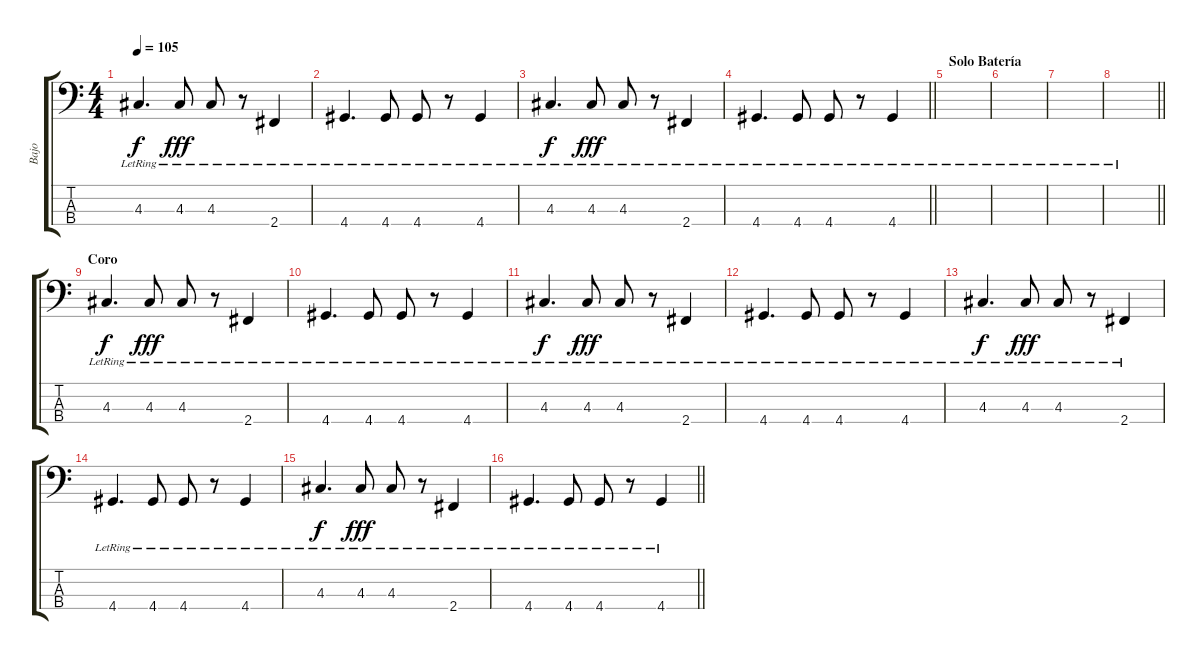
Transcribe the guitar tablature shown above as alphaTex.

\track ("Bajo" "Bajo") {instrument electricbassfinger}
\staff {score tabs}
\tuning (G2 D2 A1 E1) {hide}
\ts (4 4)
\tempo 105
\clef f4
\ks c
4.3{lr}.4{d dy f} 4.3{lr}.8{dy fff} 4.3{lr}.8 r.8 2.4{lr}.4 |
4.4{lr}.4{d} 4.4{lr}.8 4.4{lr}.8 r.8 4.4{lr}.4 |
4.3{lr}.4{d dy f} 4.3{lr}.8{dy fff} 4.3{lr}.8 r.8 2.4{lr}.4 |
\barLineRight lightlight
4.4{lr}.4{d} 4.4{lr}.8 4.4{lr}.8 r.8 4.4{lr}.4 |
\section ("" "Solo Batería")
|
|
|
\barLineRight lightlight
|
\section ("" "Coro")
4.3{lr}.4{d dy f} 4.3{lr}.8{dy fff} 4.3{lr}.8 r.8 2.4{lr}.4 |
4.4{lr}.4{d} 4.4{lr}.8 4.4{lr}.8 r.8 4.4{lr}.4 |
4.3{lr}.4{d dy f} 4.3{lr}.8{dy fff} 4.3{lr}.8 r.8 2.4{lr}.4 |
4.4{lr}.4{d} 4.4{lr}.8 4.4{lr}.8 r.8 4.4{lr}.4 |
4.3{lr}.4{d dy f} 4.3{lr}.8{dy fff} 4.3{lr}.8 r.8 2.4{lr}.4 |
4.4{lr}.4{d} 4.4{lr}.8 4.4{lr}.8 r.8 4.4{lr}.4 |
4.3{lr}.4{d dy f} 4.3{lr}.8{dy fff} 4.3{lr}.8 r.8 2.4{lr}.4 |
\barLineRight lightlight
4.4{lr}.4{d} 4.4{lr}.8 4.4{lr}.8 r.8 4.4{lr}.4
